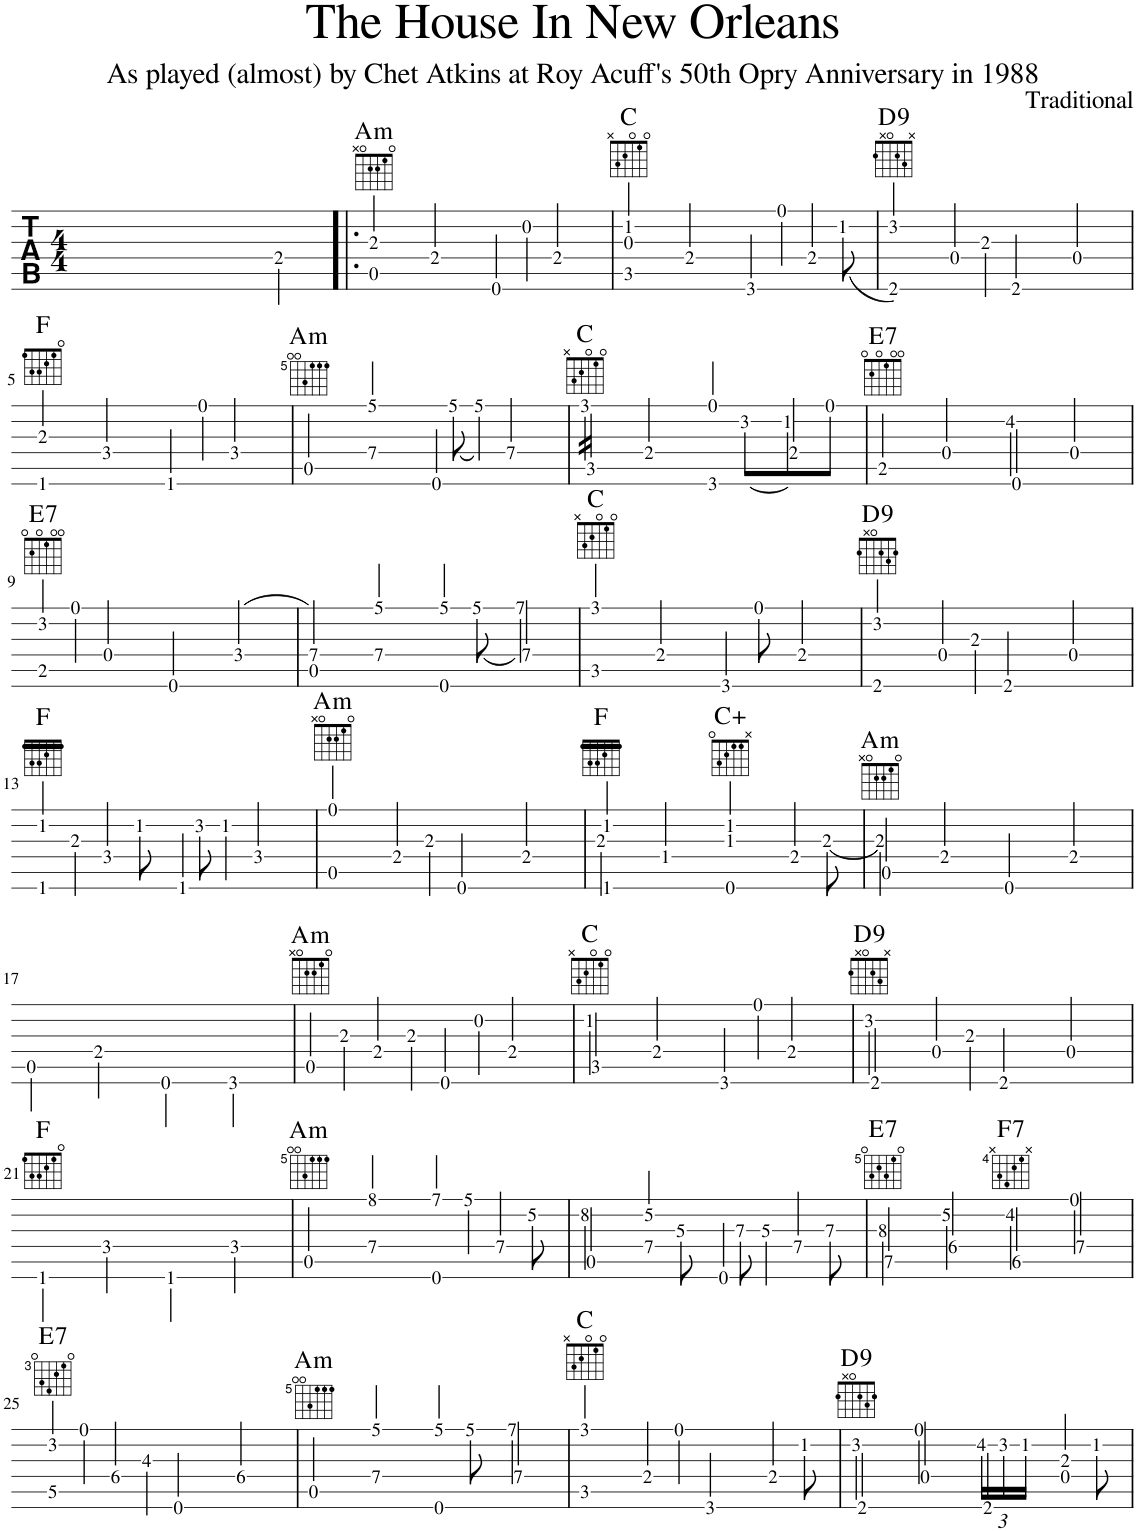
**kern	**harte
*part1	*part1
*staff1	*
*I"Electric Guitar	*
*I'El. Guit.	*
*stria6	*
*	*
*k[]	*
*M4/4	*
=1	=1
4ryy	.
4ryy	.
4ryy	.
4E\	.
=2!|:	=2!|:
*^	*
!	!	!LO:H:kt=m
4AA/ 4A/	4ryy	A:min
4E/	8ryy	.
.	8ryy	.
4EE/	8ryy	.
.	4B\	.
4E/	.	.
.	8ryy	.
=3	=3	=3
4C/ 4G/ 4c/	8ryy	C:maj
.	8ryy	.
4E/	8ryy	.
.	8ryy	.
4GG/	8ryy	.
.	4e\	.
4E/	.	.
.	(8c\	.
=4	=4	=4
!	!	!LO:H:kt=9
4FF#/ 4d/)	8ryy	D:9
.	8ryy	.
4D/	8ryy	.
.	4A\	.
4FF#/	.	.
.	8ryy	.
4D/	4ryy	.
!!LO:LB:g=z	!!
=5	=5	=5
4FF/ 4A/	8ryy	F:maj
.	8ryy	.
4F/	8ryy	.
.	8ryy	.
4FF/	8ryy	.
.	4e\	.
4F/	.	.
.	8ryy	.
=6	=6	=6
!	!	!LO:H:kt=m
4AA/	8ryy	A:min
.	8ryy	.
4A/ 4a/	8ryy	.
.	8ryy	.
4EE/	(8a\	.
.	4a\)	.
4A/	.	.
.	8ryy	.
=7	=7	=7
4C/	2g\	C:maj
4E/	.	.
4GG/ 4e/	8ryy	.
.	(8d\L	.
4E/	8c\)	.
.	8e\J	.
=8	=8	=8
!	!	!LO:H:kt=7
4BB/	8ryy	E:7
.	8ryy	.
4D/	8ryy	.
.	8ryy	.
4EE/	4e-\	.
4D/	4ryy	.
!!LO:LB:g=z	!!
=9	=9	=9
!	!	!LO:H:kt=7
4BB/ 4d/	8ryy	E:7
.	4e\	.
4D/	.	.
.	4ryy	.
4EE/	.	.
.	8ryy	.
(4F/	4ryy	.
=10	=10	=10
4AA/ 4A/)	8ryy	.
.	8ryy	.
4A/ 4a/	8ryy	.
.	8ryy	.
4EE/ 4a/	8ryy	.
.	(8a\	.
4A/	4b\)	.
=11	=11	=11
4C/ 4g/	8ryy	C:maj
.	8ryy	.
4E/	8ryy	.
.	8ryy	.
4GG/	8ryy	.
.	8e\	.
4E/	4ryy	.
=12	=12	=12
!	!	!LO:H:kt=9
4FF#/ 4d/	8ryy	D:9
.	8ryy	.
4D/	8ryy	.
.	4A\	.
4FF#/	.	.
.	8ryy	.
4D/	4ryy	.
!!LO:LB:g=z	!!
=13	=13	=13
4FF/ 4c/	8ryy	F:maj
.	4A\	.
4F/	.	.
.	8c\	.
4FF/	8d\	.
.	4c\	.
4F/	.	.
.	8ryy	.
=14	=14	=14
!	!	!LO:H:kt=m
4AA/ 4e/	8ryy	A:min
.	8ryy	.
4E/	8ryy	.
.	4A\	.
4EE/	.	.
.	8ryy	.
4E/	4ryy	.
=15	=15	=15
4FF/ 4c/	4A\	F:maj
4E-/	8ryy	.
*v	*v	*
4EE/ 4G#/ 4c/	C:aug
4E/	.
*^	*
.	[8A\	.
=16	=16	=16
!	!	!LO:H:kt=m
4AA/	4A\]	A:min
4E/	4ryy	.
4EE/	2ryy	.
4E/	.	.
*v	*v	*
!!LO:LB:g=z
=17	=17
4AA\	.
4E\	.
4EE\	.
4GG\	.
=18	=18
*^	*
!	!	!LO:H:kt=m
4AA/	8ryy	A:min
.	4A\	.
4E/	.	.
.	4A\	.
4EE/	.	.
.	4B\	.
4E/	.	.
.	8ryy	.
=19	=19	=19
4C/	4c\	C:maj
4E/	4.ryy	.
4GG/	.	.
.	4e\	.
4E/	.	.
.	8ryy	.
=20	=20	=20
!	!	!LO:H:kt=9
4FF#/	4d\	D:9
4D/	8ryy	.
.	4A\	.
4FF#/	.	.
.	4.ryy	.
4D/	.	.
*v	*v	*
!!LO:LB:g=z
=21	=21
4FF\	F:maj
4F\	.
4FF\	.
4F\	.
=22	=22
*^	*
!	!	!LO:H:kt=m
4AA/	8ryy	A:min
.	8ryy	.
4A/ 4cc/	8ryy	.
.	8ryy	.
4EE/ 4b/	8ryy	.
.	4a\	.
4A/	.	.
.	8e\	.
=23	=23	=23
4AA/	4g\	.
4A/ 4e/	8ryy	.
.	8c\	.
4EE/	8d\	.
.	4c\	.
4A/	.	.
.	8d\	.
=24	=24	=24
!	!	!LO:H:kt=7
4E/	4e-\	E:7
4G#/	4e\	.
!	!	!LO:H:kt=7
4E-/	4e-\	F:7
4A/	4e\	.
!!LO:LB:g=z	!!
=25	=25	=25
!	!	!LO:H:kt=7
4D/ 4d/	8ryy	E:7
.	4e\	.
4G#/	.	.
.	4B\	.
4EE/	.	.
.	8ryy	.
4G#/	4ryy	.
=26	=26	=26
!	!	!LO:H:kt=m
4AA/	8ryy	A:min
.	8ryy	.
4A/ 4a/	8ryy	.
.	8ryy	.
4EE/ 4a/	8ryy	.
.	8a\	.
4A/	4b\	.
=27	=27	=27
4C/ 4g/	8ryy	C:maj
.	8ryy	.
4E/	8ryy	.
.	4e\	.
4GG/	.	.
.	8ryy	.
4E/	8ryy	.
.	8c\	.
=28	=28	=28
!	!	!LO:H:kt=9
4FF#/	4d\	D:9
4D/	4e\	.
*	*Xbrackettup	*
4FF#/	24e-\LL	.
.	24d\	.
.	24c\JJ	.
.	4ryy	.
4D/ 4A/	.	.
.	8c\	.
*v	*v	*
=	=
*-	*-
